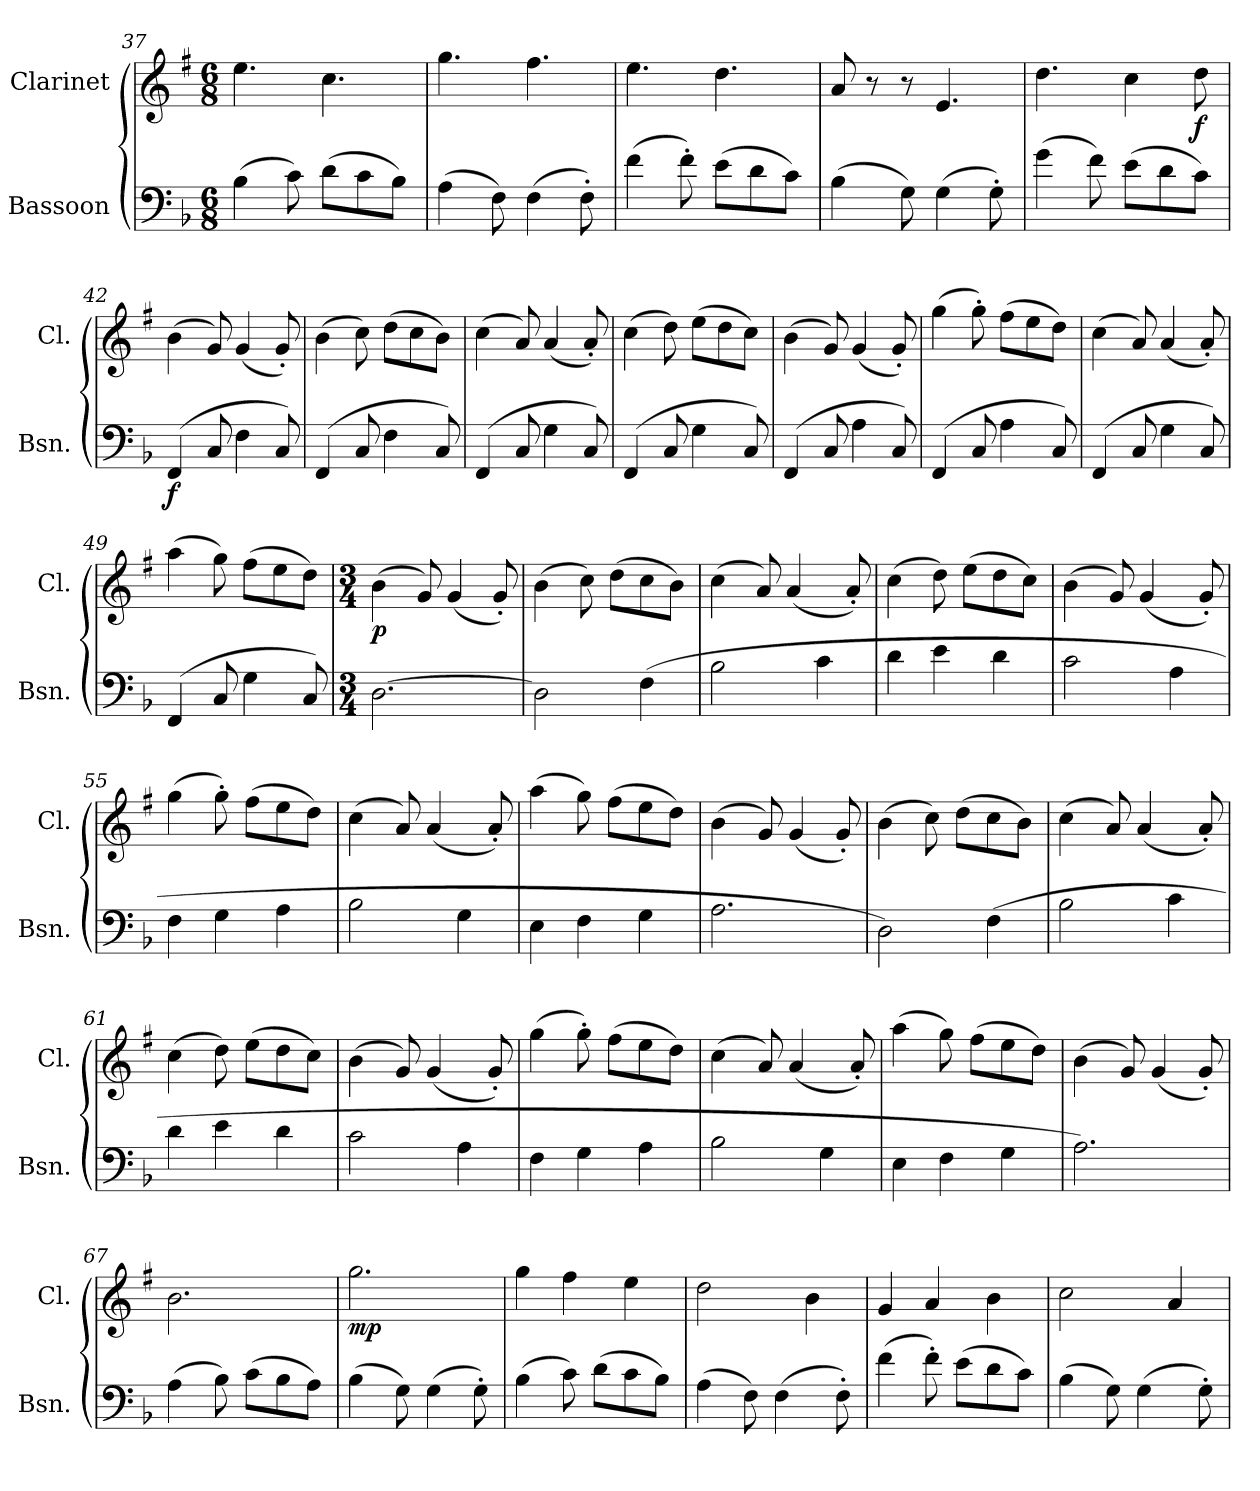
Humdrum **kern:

**kern	**dynam	**kern	**dynam
*part2	*part2	*part1	*part1
*staff2	*staff2	*staff1	*staff1
*I"Bassoon	*	*I"Clarinet	*
*I'Bsn.	*	*I'Cl.	*
*clefF4	*	*clefG2	*
*	*	*ITrd1c2	*
*k[b-]	*	*k[b-]	*
*M6/8	*	*M6/8	*
=37	=37	=37	=37
(>4B-\	.	4.dd\	.
8c\)	.	.	.
(>8d\L	.	4.b-\	.
8c\	.	.	.
8B-\J)	.	.	.
!!LO:PB:g=z
=38	=38	=38	=38
(>4A\	.	4.ff\	.
8F\)	.	.	.
(>4F\	.	4.ee\	.
8F'\)	.	.	.
=39	=39	=39	=39
(>4f\	.	4.dd\	.
8f'\)	.	.	.
(>8e\L	.	4.cc\	.
8d\	.	.	.
8c\J)	.	.	.
=40	=40	=40	=40
(>4B-\	.	8g/	.
.	.	8r	.
8G\)	.	8r	.
(>4G\	.	4.d/	.
8G'\)	.	.	.
=41	=41	=41	=41
(>4g\	.	4.cc\	.
8f\)	.	.	.
(>8e\L	.	4b-\	.
8d\	.	.	.
!	!	!	!LO:DY:b
8c\J)	.	8cc\	f
=42	=42	=42	=42
!	!LO:DY:b	!	!
(>4FF/	f	(>4a\	.
8C/	.	8f/)	.
4F\	.	(<4f/	.
8C/)	.	8f'/)	.
=43	=43	=43	=43
(>4FF/	.	(>4a\	.
8C/	.	8b-\)	.
4F\	.	(>8cc\L	.
.	.	8b-\	.
8C/)	.	8a\J)	.
=44	=44	=44	=44
(>4FF/	.	(>4b-\	.
8C/	.	8g/)	.
4G\	.	(<4g/	.
8C/)	.	8g'/)	.
!!LO:LB:g=z
=45	=45	=45	=45
(>4FF/	.	(>4b-\	.
8C/	.	8cc\)	.
4G\	.	(>8dd\L	.
.	.	8cc\	.
8C/)	.	8b-\J)	.
=46	=46	=46	=46
(>4FF/	.	(>4a\	.
8C/	.	8f/)	.
4A\	.	(<4f/	.
8C/)	.	8f'/)	.
=47	=47	=47	=47
(>4FF/	.	(>4ff\	.
8C/	.	8ff'\)	.
4A\	.	(>8ee\L	.
.	.	8dd\	.
8C/)	.	8cc\J)	.
=48	=48	=48	=48
(>4FF/	.	(>4b-\	.
8C/	.	8g/)	.
4G\	.	(<4g/	.
8C/)	.	8g'/)	.
=49	=49	=49	=49
(>4FF/	.	(>4gg\	.
8C/	.	8ff\)	.
4G\	.	(>8ee\L	.
.	.	8dd\	.
8C/)	.	8cc\J)	.
=50	=50	=50	=50
*M3/4	*	*M3/4	*
!	!	!	!LO:DY:b
[2.D\	.	(>4a\	p
.	.	8f/)	.
.	.	(<4f/	.
.	.	8f'/)	.
=51	=51	=51	=51
2D\]	.	(>4a\	.
.	.	8b-\)	.
.	.	(>8cc\L	.
(>4F\	.	8b-\	.
.	.	8a\J)	.
!!LO:LB:g=z
=52	=52	=52	=52
2B-\	.	(>4b-\	.
.	.	8g/)	.
.	.	(<4g/	.
4c\	.	.	.
.	.	8g'/)	.
=53	=53	=53	=53
4d\	.	(>4b-\	.
4e\	.	8cc\)	.
.	.	(>8dd\L	.
4d\	.	8cc\	.
.	.	8b-\J)	.
=54	=54	=54	=54
2c\	.	(>4a\	.
.	.	8f/)	.
.	.	(<4f/	.
4A\	.	.	.
.	.	8f'/)	.
=55	=55	=55	=55
4F\	.	(>4ff\	.
4G\	.	8ff'\)	.
.	.	(>8ee\L	.
4A\	.	8dd\	.
.	.	8cc\J)	.
=56	=56	=56	=56
2B-\	.	(>4b-\	.
.	.	8g/)	.
.	.	(<4g/	.
4G\	.	.	.
.	.	8g'/)	.
=57	=57	=57	=57
4E\	.	(>4gg\	.
4F\	.	8ff\)	.
.	.	(>8ee\L	.
4G\	.	8dd\	.
.	.	8cc\J)	.
=58	=58	=58	=58
2.A\	.	(>4a\	.
.	.	8f/)	.
.	.	(<4f/	.
.	.	8f'/)	.
!!LO:LB:g=z
=59	=59	=59	=59
2D\)	.	(>4a\	.
.	.	8b-\)	.
.	.	(>8cc\L	.
(>4F\	.	8b-\	.
.	.	8a\J)	.
=60	=60	=60	=60
2B-\	.	(>4b-\	.
.	.	8g/)	.
.	.	(<4g/	.
4c\	.	.	.
.	.	8g'/)	.
=61	=61	=61	=61
4d\	.	(>4b-\	.
4e\	.	8cc\)	.
.	.	(>8dd\L	.
4d\	.	8cc\	.
.	.	8b-\J)	.
=62	=62	=62	=62
2c\	.	(>4a\	.
.	.	8f/)	.
.	.	(<4f/	.
4A\	.	.	.
.	.	8f'/)	.
=63	=63	=63	=63
4F\	.	(>4ff\	.
4G\	.	8ff'\)	.
.	.	(>8ee\L	.
4A\	.	8dd\	.
.	.	8cc\J)	.
=64	=64	=64	=64
2B-\	.	(>4b-\	.
.	.	8g/)	.
.	.	(<4g/	.
4G\	.	.	.
.	.	8g'/)	.
=65	=65	=65	=65
4E\	.	(>4gg\	.
4F\	.	8ff\)	.
.	.	(>8ee\L	.
4G\	.	8dd\	.
.	.	8cc\J)	.
!!LO:LB:g=z
=66	=66	=66	=66
2.A\)	.	(>4a\	.
.	.	8f/)	.
.	.	(<4f/	.
.	.	8f'/)	.
=67	=67	=67	=67
(>4A\	.	2.a\	.
8B-\)	.	.	.
(>8c\L	.	.	.
8B-\	.	.	.
8A\J)	.	.	.
=68	=68	=68	=68
!	!	!	!LO:DY:b
(>4B-\	.	2.ff\	mp
8G\)	.	.	.
(>4G\	.	.	.
8G'\)	.	.	.
=69	=69	=69	=69
(>4B-\	.	4ff\	.
8c\)	.	4ee\	.
(>8d\L	.	.	.
8c\	.	4dd\	.
8B-\J)	.	.	.
=70	=70	=70	=70
(>4A\	.	2cc\	.
8F\)	.	.	.
(>4F\	.	.	.
.	.	4a\	.
8F'\)	.	.	.
=71	=71	=71	=71
(>4f\	.	4f/	.
8f'\)	.	4g/	.
(>8e\L	.	.	.
8d\	.	4a\	.
8c\J)	.	.	.
=72	=72	=72	=72
(>4B-\	.	2b-\	.
8G\)	.	.	.
(>4G\	.	.	.
.	.	4g/	.
8G'\)	.	.	.
=	=	=	=
*-	*-	*-	*-
